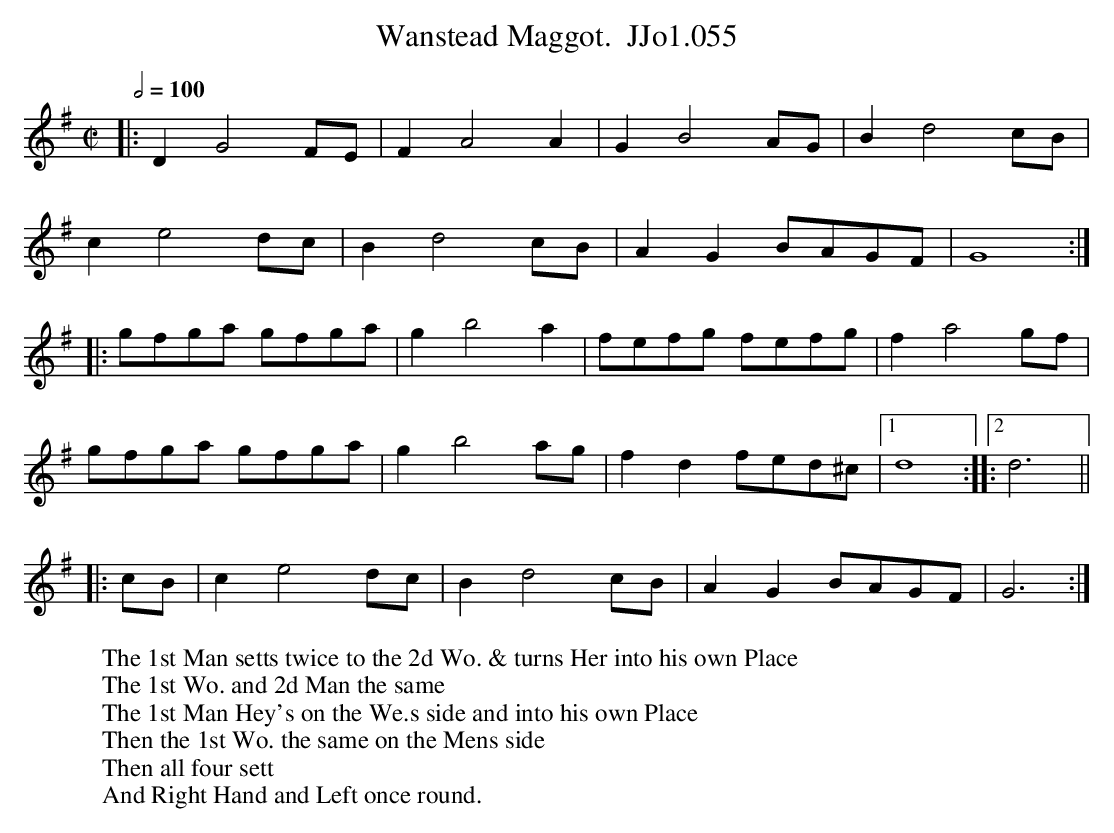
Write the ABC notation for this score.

X:1
T:Wanstead Maggot.  JJo1.055
M:C|
L:1/8
Q:1/2=100
K:G
|: D2 G4 FE | F2 A4 A2 | G2 B4 AG | B2 d4 cB |
c2 e4 dc | B2 d4 cB | A2G2 BAGF | G8 :|
|: gfga gfga | g2 b4 a2 | fefg fefg | f2 a4 gf |
gfga gfga | g2 b4 ag | f2d2 fed^c |1 d8 ::2 d6||
|:cB |c2 e4 dc | B2 d4 cB | A2G2 BAGF | G6 :|
W:The 1st Man setts twice to the 2d Wo. & turns Her into his own Place
W:The 1st Wo. and 2d Man the same
W:The 1st Man Hey's on the We.s side and into his own Place
W:Then the 1st Wo. the same on the Mens side
W:Then all four sett
W:And Right Hand and Left once round.
